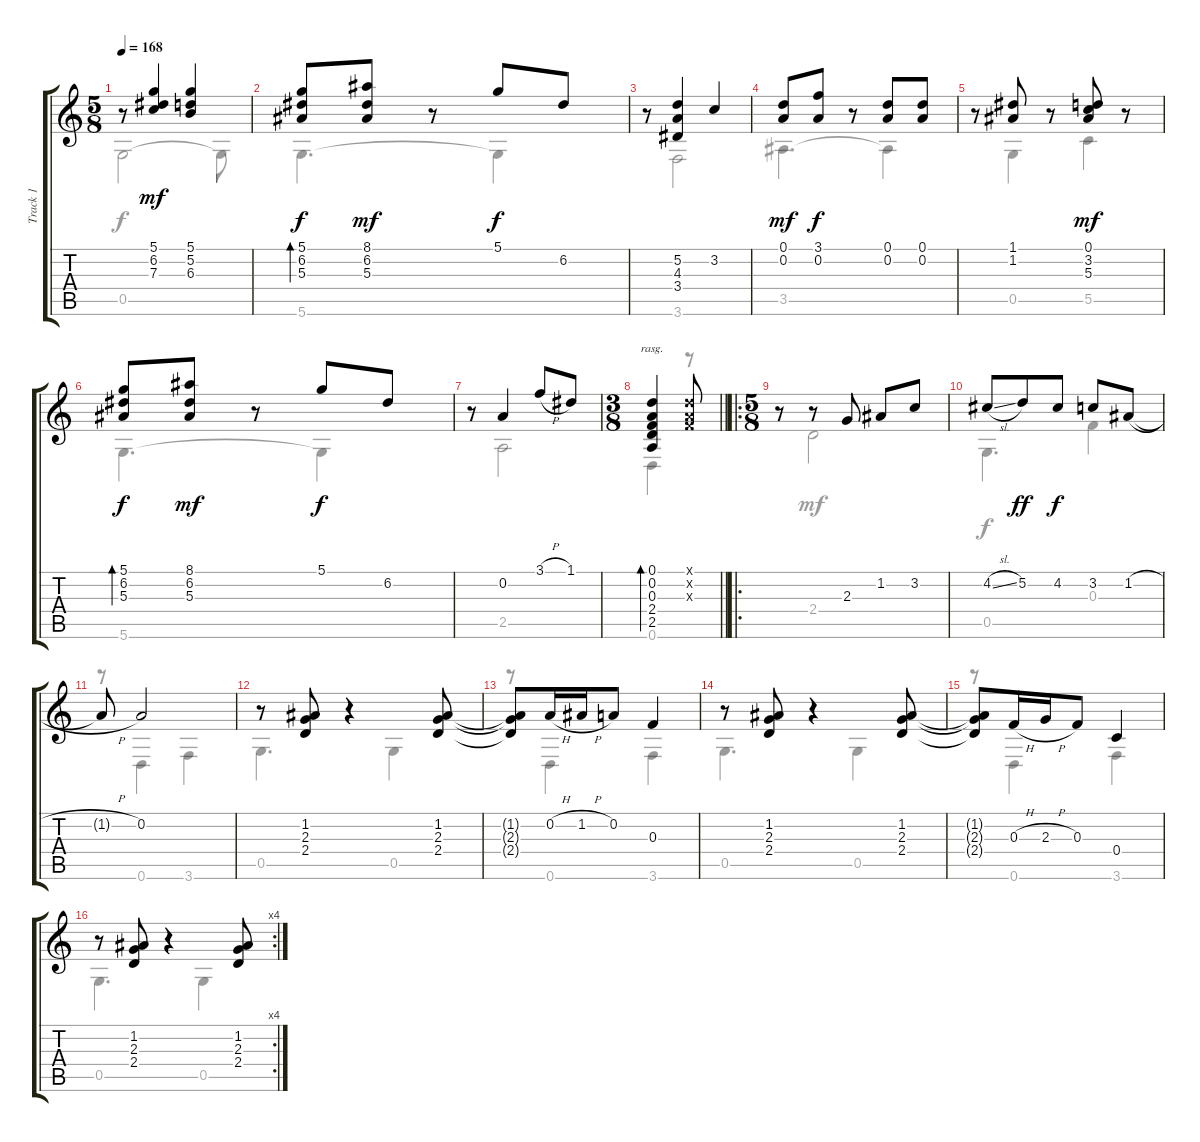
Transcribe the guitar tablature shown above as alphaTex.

\track ("Track 1" "Track 1") {instrument acousticguitarsteel}
\staff {score tabs}
\tuning (D4 A3 F3 C3 G2 D2) {hide}
\voice
\ts (5 8)
\tempo 168
\clef g2
\ks c
r.8{dy f} (5.1 6.2 7.3).4{dy mf} (5.1 5.2 6.3).4 |
(5.1 6.2 5.3).8{bd 240 dy f} (8.1 6.2 5.3).8{dy mf} r.8 5.1.8{dy f} 6.2.8 |
r.8 (5.2 4.3 3.4).4 3.2.4 |
(0.1 0.2).8{dy mf} (3.1 0.2).8{dy f} r.8 (0.1 0.2).8 (0.1 0.2).8 |
r.8 (1.1 1.2).8 r.8 (0.1 3.2 5.3).8{dy mf} r.8 |
(5.1 6.2 5.3).8{bd 240 dy f} (8.1 6.2 5.3).8{dy mf} r.8 5.1.8{dy f} 6.2.8 |
r.8 0.2.4 3.1{h}.8 1.1.8 |
\ts (3 8)
\barLineRight lightlight
(0.1 0.2 0.3 2.4 2.5).4{bd 120 rasg ii} (0.1{x} 0.2{x} 0.3{x}).8 |
\ro
\ts (5 8)
r.8 r.8 2.3.8 1.2.8 3.2.8 |
4.2{sl}.8 5.2.8{dy ff} 4.2.8{dy f} 3.2.8 1.2{h}.8 |
1.2{h t}.8 0.2.2 |
r.8 (1.2 2.3 2.4).8 r.4 (1.2 2.3 2.4).8 |
(1.2{t} 2.3{t} 2.4{t}).8 0.2{h}.16 1.2{h}.16 0.2.8 0.3.4 |
r.8 (1.2 2.3 2.4).8 r.4 (1.2 2.3 2.4).8 |
(1.2{t} 2.3{t} 2.4{t}).8 0.3{h}.16 2.3{h}.16 0.3.8 0.4.4 |
\rc 4
r.8 (1.2 2.3 2.4).8 r.4 (1.2 2.3 2.4).8
\voice
\clef g2
\ottava regular
\simile none
\ks c
0.5.2{dy f} 0.5{t}.8 |
5.6.4{d} 5.6{t}.4 |
r.8 3.6.2 |
3.5.4{d} 3.5{t}.4 |
r.8 0.5.4 5.5.4 |
5.6.4{d} 5.6{t}.4 |
r.8 2.5.2 |
\barLineRight lightlight
0.6.4 r.8 |
r.8 2.4.2{dy mf} |
0.5.4{d dy f} 0.3.4 |
r.8 0.6.4 3.6.4 |
0.5.4{d} 0.5.4 |
r.8 0.6.4 3.6.4 |
0.5.4{d} 0.5.4 |
r.8 0.6.4 3.6.4 |
0.5.4{d} 0.5.4
